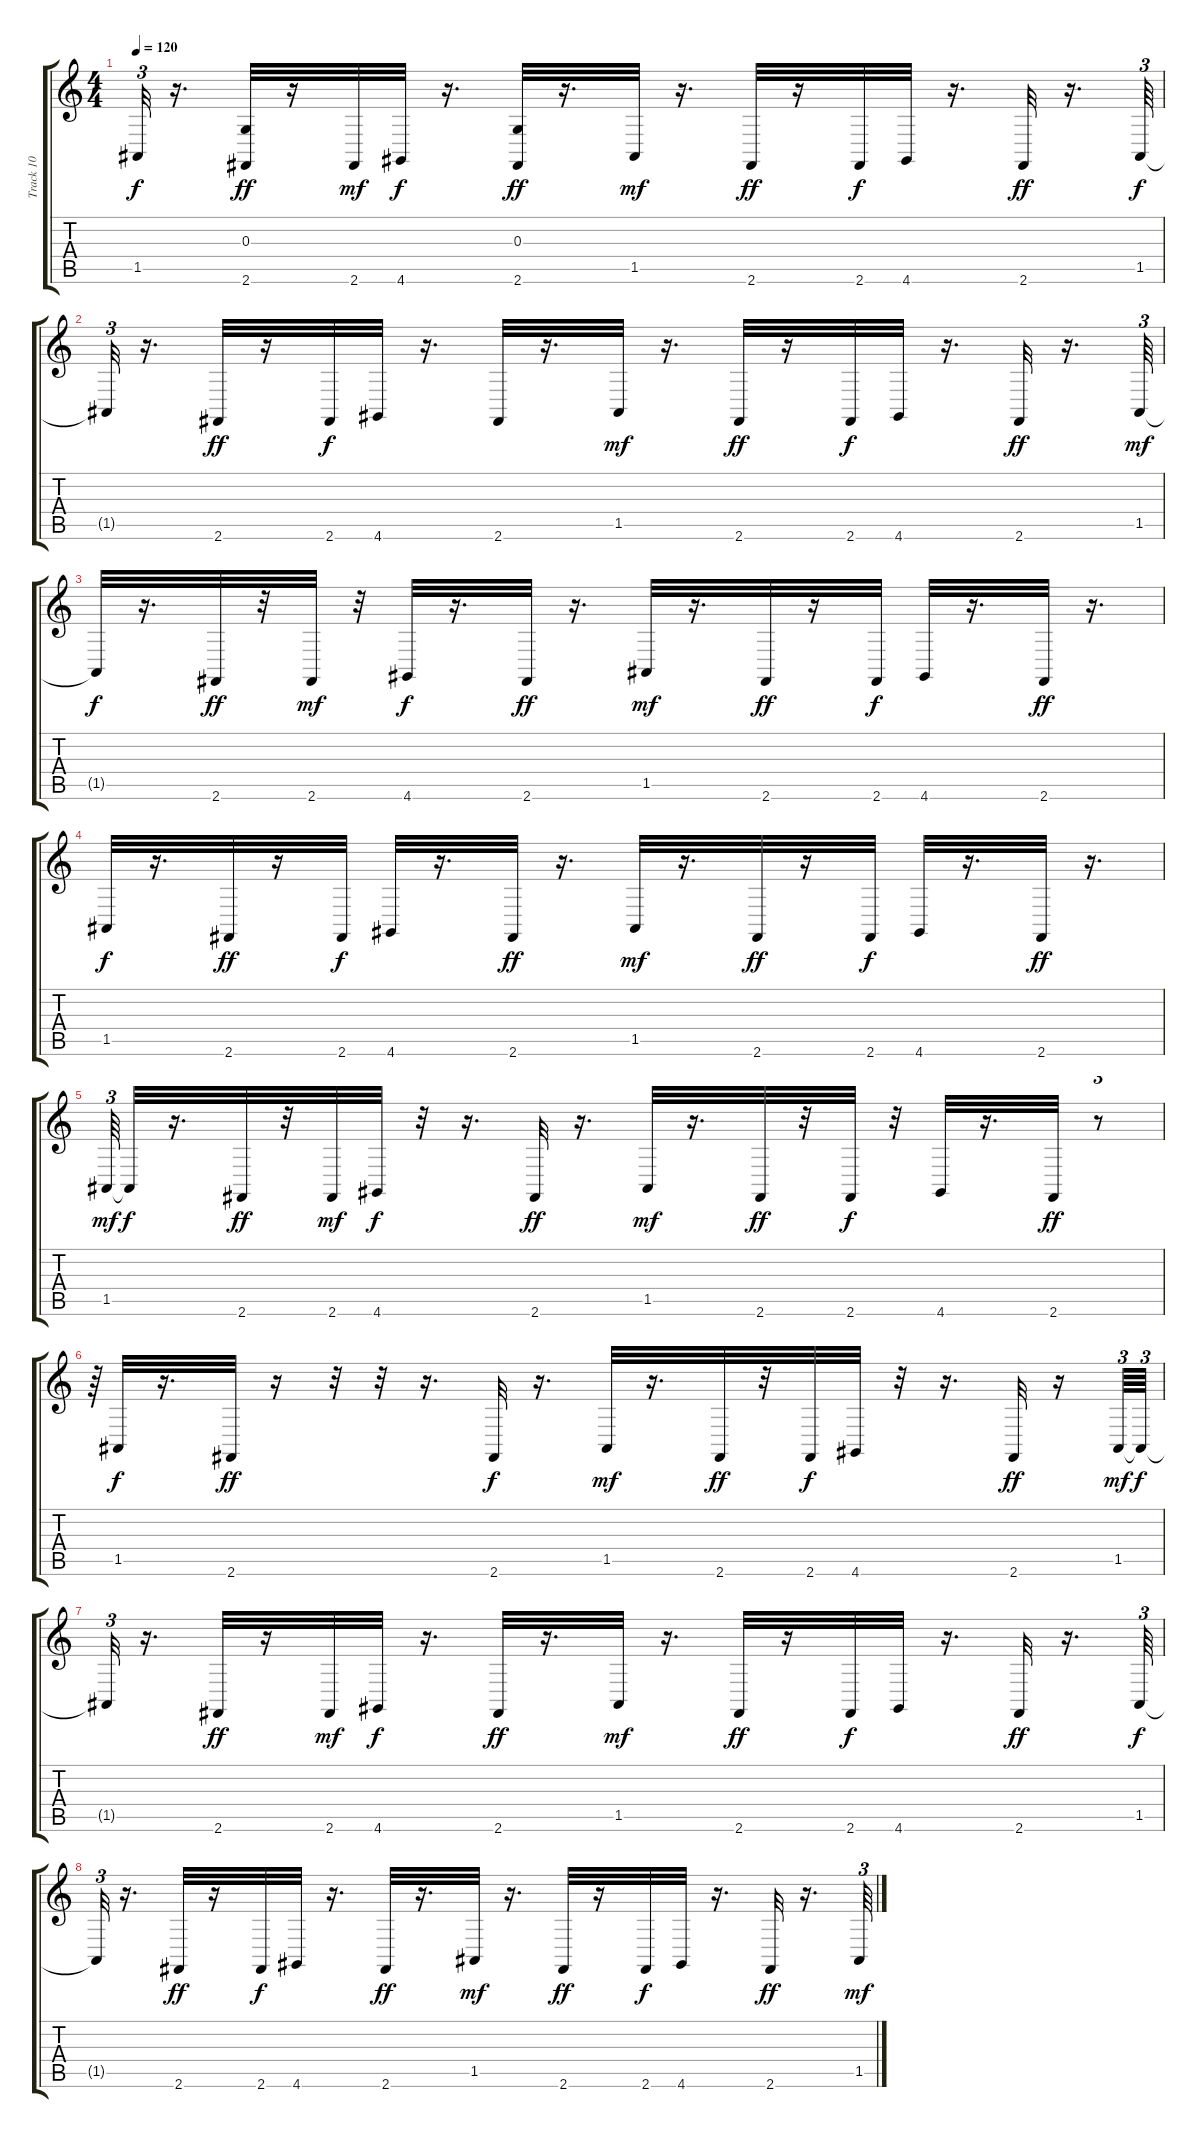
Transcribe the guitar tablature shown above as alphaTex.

\track ("Track 10" "Track 10") {instrument acousticgrandpiano}
\staff {score tabs}
\tuning (E4 B3 G3 D3 A2 E2) {hide}
\ts (4 4)
\tempo 120
\clef g2
\ks c
1.5{t}.32{tu (3 2) dy f} r.16{d} (0.3 2.6).32{dy ff} r.16 2.6.32{dy mf} 4.6.32{dy f} r.16{d} (0.3 2.6).32{dy ff} r.16{d} 1.5.32{dy mf} r.16{d} 2.6.32{dy ff} r.16 2.6.32{dy f} 4.6.32 r.16{d} 2.6.32{dy ff} r.16{d} 1.5.64{tu (3 2) dy f} |
1.5{t}.32{tu (3 2)} r.16{d} 2.6.32{dy ff} r.16 2.6.32{dy f} 4.6.32 r.16{d} 2.6.32 r.16{d} 1.5.32{dy mf} r.16{d} 2.6.32{dy ff} r.16 2.6.32{dy f} 4.6.32 r.16{d} 2.6.32{dy ff} r.16{d} 1.5.64{tu (3 2) dy mf} |
1.5{t}.32{dy f} r.16{d} 2.6.32{dy ff} r.32 2.6.32{dy mf} r.32 4.6.32{dy f} r.16{d} 2.6.32{dy ff} r.16{d} 1.5.32{dy mf} r.16{d} 2.6.32{dy ff} r.16 2.6.32{dy f} 4.6.32 r.16{d} 2.6.32{dy ff} r.16{d} |
1.5.32{dy f} r.16{d} 2.6.32{dy ff} r.16 2.6.32{dy f} 4.6.32 r.16{d} 2.6.32{dy ff} r.16{d} 1.5.32{dy mf} r.16{d} 2.6.32{dy ff} r.16 2.6.32{dy f} 4.6.32 r.16{d} 2.6.32{dy ff} r.16{d} |
1.5.64{tu (3 2) dy mf} 1.5{t}.32{dy f} r.16{d} 2.6.32{dy ff} r.32 2.6.32{dy mf} 4.6.32{dy f} r.32 r.16{d} 2.6.32{dy ff} r.16{d} 1.5.32{dy mf} r.16{d} 2.6.32{dy ff} r.32 2.6.32{dy f} r.32 4.6.32 r.16{d} 2.6.32{dy ff} r.8{tu (3 2)} |
r.64{tu (3 2)} 1.5.32{dy f} r.16{d} 2.6.32{dy ff} r.16 r.32 r.32 r.16{d} 2.6.32{dy f} r.16{d} 1.5.32{dy mf} r.16{d} 2.6.32{dy ff} r.32 2.6.32{dy f} 4.6.32 r.32 r.16{d} 2.6.32{dy ff} r.16 1.5.64{tu (3 2) dy mf} 1.5{t}.64{tu (3 2) dy f} |
1.5{t}.32{tu (3 2)} r.16{d} 2.6.32{dy ff} r.16 2.6.32{dy mf} 4.6.32{dy f} r.16{d} 2.6.32{dy ff} r.16{d} 1.5.32{dy mf} r.16{d} 2.6.32{dy ff} r.16 2.6.32{dy f} 4.6.32 r.16{d} 2.6.32{dy ff} r.16{d} 1.5.64{tu (3 2) dy f} |
1.5{t}.32{tu (3 2)} r.16{d} 2.6.32{dy ff} r.16 2.6.32{dy f} 4.6.32 r.16{d} 2.6.32{dy ff} r.16{d} 1.5.32{dy mf} r.16{d} 2.6.32{dy ff} r.16 2.6.32{dy f} 4.6.32 r.16{d} 2.6.32{dy ff} r.16{d} 1.5.64{tu (3 2) dy mf}
